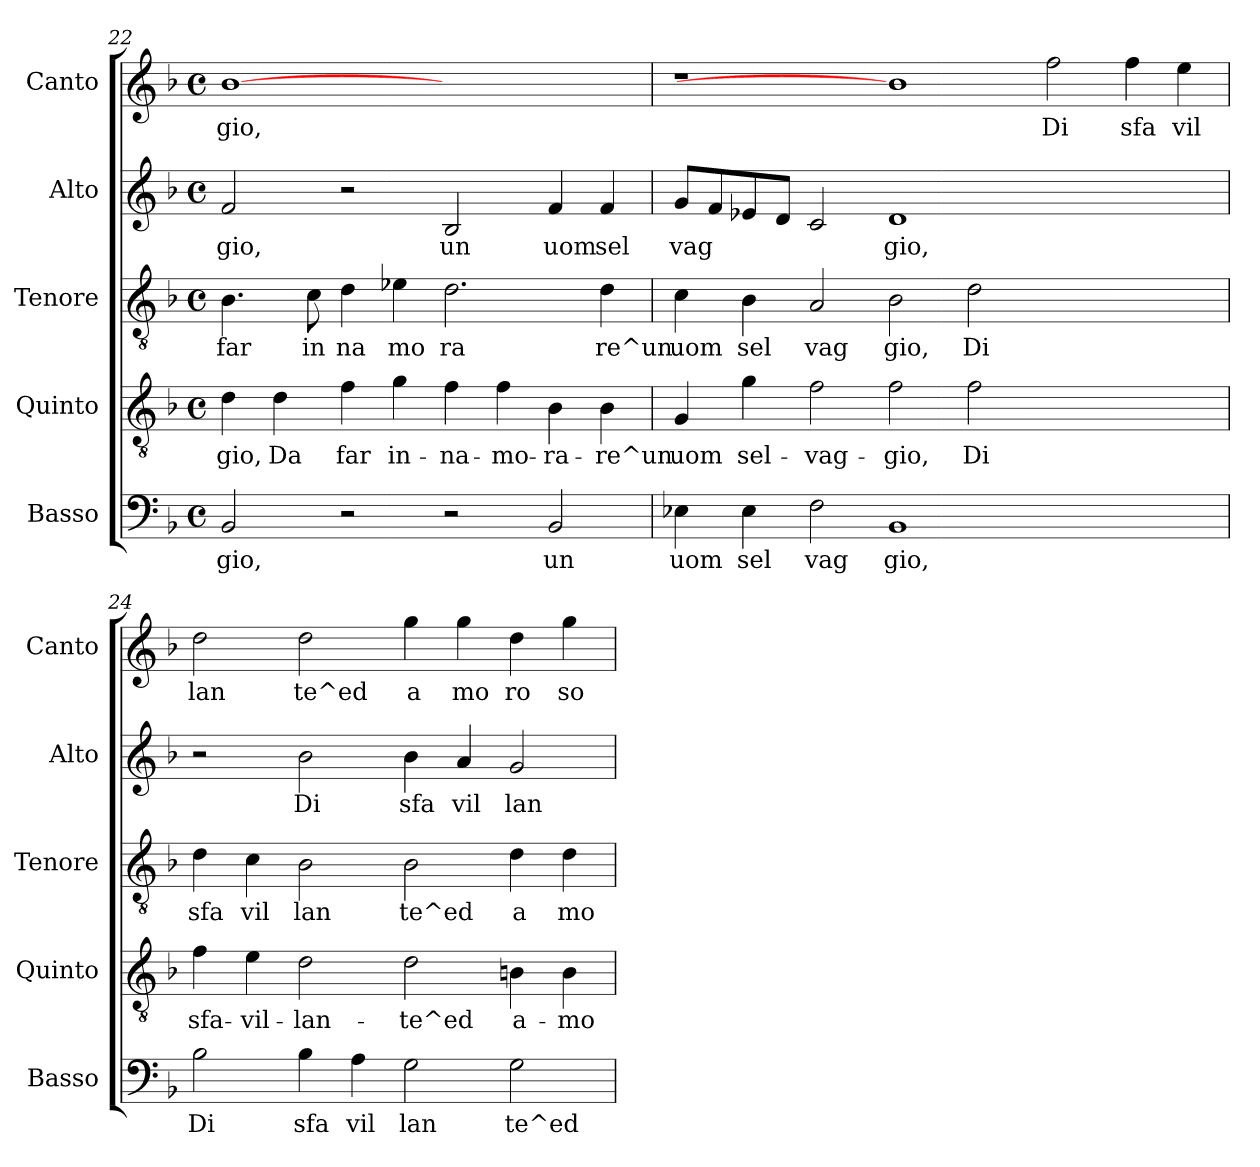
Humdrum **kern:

**kern	**text	**kern	**text	**kern	**text	**kern	**text	**kern	**text
*part5	*part5	*part4	*part4	*part3	*part3	*part2	*part2	*part1	*part1
*staff5	*staff5	*staff4	*staff4	*staff3	*staff3	*staff2	*staff2	*staff1	*staff1
*I"Basso	*	*I"Quinto	*	*I"Tenore	*	*I"Alto	*	*I"Canto	*
*I'Basso	*	*I'Quinto	*	*I'Tenore	*	*I'Alto	*	*I'Canto	*
*clefF4	*	*clefGv2	*	*clefGv2	*	*clefG2	*	*clefG2	*
*k[b-]	*	*k[b-]	*	*k[b-]	*	*k[b-]	*	*k[b-]	*
*F:	*	*F:	*	*F:	*	*F:	*	*F:	*
*M4/4	*	*M4/4	*	*M4/4	*	*M4/4	*	*M4/4	*
*met(c)	*	*met(c)	*	*met(c)	*	*met(c)	*	*met(c)	*
=22	=22	=22	=22	=22	=22	=22	=22	=22	=22
!	!LO:LY:b:cj	!	!LO:LY:b:cj	!	!LO:LY:b:cj	!	!LO:LY:b:cj	!	!LO:LY:b:cj
2BB-/	gio,	4d\	-gio,	4.B-\	far	2f/	gio,	[1b-	gio,
!	!	!	!LO:LY:b:cj	!	!	!	!	!	!
.	.	4d\	Da	.	.	.	.	.	.
!	!	!	!	!	!LO:LY:b:cj	!	!	!	!
.	.	.	.	8c\	in	.	.	.	.
!	!	!	!LO:LY:b:cj	!	!LO:LY:b:cj	!	!	!	!
2r	.	4f\	far	4d\	na	2r	.	.	.
!	!	!	!LO:LY:b:cj	!	!LO:LY:b:cj	!	!	!	!
.	.	4g\	in-	4e-X\	mo	.	.	.	.
!	!	!	!LO:LY:b:cj	!	!LO:LY:b:cj	!	!LO:LY:b:cj	!	!
2r	.	4f\	-na-	2.d\	ra	2B-/	un	1ryy	.
!	!	!	!LO:LY:b:cj	!	!	!	!	!	!
.	.	4f\	-mo-	.	.	.	.	.	.
!	!LO:LY:b:cj	!	!LO:LY:b:cj	!	!	!	!LO:LY:b:cj	!	!
2BB-/	un	4B-\	-ra-	.	.	4f/	uom	.	.
!	!	!	!LO:LY:b:cj	!	!LO:LY:b:cj	!	!LO:LY:b:cj	!	!
.	.	4B-\	-re^un	4d\	re^un	4f/	sel	.	.
=23	=23	=23	=23	=23	=23	=23	=23	=23	=23
!	!LO:LY:b:cj	!	!LO:LY:b:cj	!	!LO:LY:b:cj	!	!LO:LY:b:cj	!	!
4E-\	uom	4G/	uom	4c\	uom	8g/L	vag	1r	.
!	!	!	!	!	!	!	!LO:LY:b:cj	!	!
.	.	.	.	.	.	8f/	.	.	.
!	!LO:LY:b:cj	!	!LO:LY:b:cj	!	!LO:LY:b:cj	!	!LO:LY:b:cj	!	!
4E-\	sel	4g\	sel-	4B-\	sel	8e-X/	.	.	.
!	!	!	!	!	!	!	!LO:LY:b:cj	!	!
.	.	.	.	.	.	8d/J	.	.	.
!	!LO:LY:b:cj	!	!LO:LY:b:cj	!	!LO:LY:b:cj	!	!LO:LY:b:cj	!	!
2F\	vag	2f\	-vag-	2A/	vag	2c/	.	.	.
!	!LO:LY:b:cj	!	!LO:LY:b:cj	!	!LO:LY:b:cj	!	!LO:LY:b:cj	!	!
1BB-	gio,	2f\	-gio,	2B-\	gio,	1d	gio,	1b-]	.
!	!	!	!LO:LY:b:cj	!	!LO:LY:b:cj	!	!	!	!
.	.	2f\	Di	2d\	Di	.	.	.	.
!	!	!	!	!	!	!	!	!	!LO:LY:b:cj
1ryy	.	1ryy	.	1ryy	.	1ryy	.	2ff\	Di
!	!	!	!	!	!	!	!	!	!LO:LY:b:cj
.	.	.	.	.	.	.	.	4ff\	sfa
!	!	!	!	!	!	!	!	!	!LO:LY:b:cj
.	.	.	.	.	.	.	.	4ee\	vil
=24	=24	=24	=24	=24	=24	=24	=24	=24	=24
!	!LO:LY:b:cj	!	!LO:LY:b:cj	!	!LO:LY:b:cj	!	!	!	!LO:LY:b:cj
2B-\	Di	4f\	sfa-	4d\	sfa	2r	.	2dd\	lan
!	!	!	!LO:LY:b:cj	!	!LO:LY:b:cj	!	!	!	!
.	.	4e\	-vil-	4c\	vil	.	.	.	.
!	!LO:LY:b:cj	!	!LO:LY:b:cj	!	!LO:LY:b:cj	!	!LO:LY:b:cj	!	!LO:LY:b:cj
4B-\	sfa	2d\	-lan-	2B-\	lan	2b-\	Di	2dd\	te^ed
!	!LO:LY:b:cj	!	!	!	!	!	!	!	!
4A\	vil	.	.	.	.	.	.	.	.
!	!LO:LY:b:cj	!	!LO:LY:b:cj	!	!LO:LY:b:cj	!	!LO:LY:b:cj	!	!LO:LY:b:cj
2G\	lan	2d\	-te^ed	2B-\	te^ed	4b-\	sfa	4gg\	a
!	!	!	!	!	!	!	!LO:LY:b:cj	!	!LO:LY:b:cj
.	.	.	.	.	.	4a/	vil	4gg\	mo
!	!LO:LY:b:cj	!	!LO:LY:b:cj	!	!LO:LY:b:cj	!	!LO:LY:b:cj	!	!LO:LY:b:cj
2G\	te^ed	4Bn\	a-	4d\	a	2g/	lan	4dd\	ro
!	!	!	!LO:LY:b:cj	!	!LO:LY:b:cj	!	!	!	!LO:LY:b:cj
.	.	4B\	-mo-	4d\	mo	.	.	4gg\	so
=	=	=	=	=	=	=	=	=	=
*-	*-	*-	*-	*-	*-	*-	*-	*-	*-
